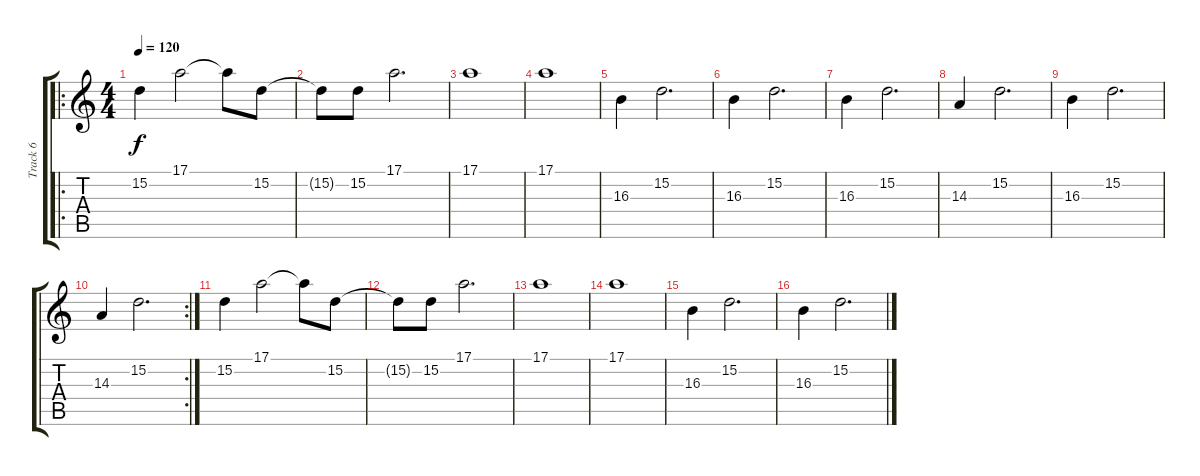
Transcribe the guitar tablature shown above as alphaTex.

\track ("Track 6" "Track 6") {instrument celesta}
\staff {score tabs}
\tuning (E4 B3 G3 D3 A2 E2) {hide}
\ro
\ts (4 4)
\tempo 120
\clef g2
\ks c
15.2.4{dy f} 17.1.2 17.1{t}.8 15.2.8 |
15.2{t}.8 15.2.8 17.1.2{d} |
17.1.1 |
17.1.1 |
16.3.4 15.2.2{d} |
16.3.4 15.2.2{d} |
16.3.4 15.2.2{d} |
14.3.4 15.2.2{d} |
16.3.4 15.2.2{d} |
\rc 2
14.3.4 15.2.2{d} |
15.2.4 17.1.2 17.1{t}.8 15.2.8 |
15.2{t}.8 15.2.8 17.1.2{d} |
17.1.1 |
17.1.1 |
16.3.4 15.2.2{d} |
16.3.4 15.2.2{d}
